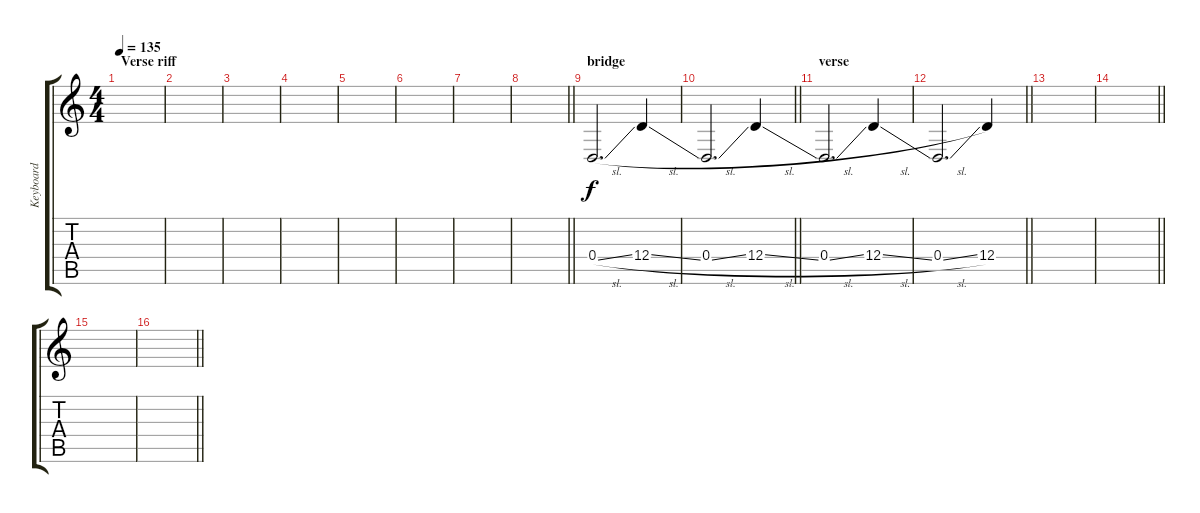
\track ("Keyboard" "Keyboard") {instrument pad2warm}
\staff {score tabs}
\tuning (E4 B3 G3 D3 A2 E2) {hide}
\ts (4 4)
\section ("" "Verse riff")
\tempo 135
\clef g2
\ks c
|
|
|
|
|
|
|
\barLineRight lightlight
|
\section ("" "bridge")
0.4{sl}.2{d instrument fx4atmosphere} 12.4{sl}.4 |
\barLineRight lightlight
0.4{sl}.2{d} 12.4{sl}.4 |
\section ("" "verse")
0.4{sl}.2{d volume 0 instrument pad2warm} 12.4{sl}.4 |
\barLineRight lightlight
0.4{sl}.2{d} 12.4.4 |
|
\barLineRight lightlight
|
\section ("" "")
|
\barLineRight lightlight
